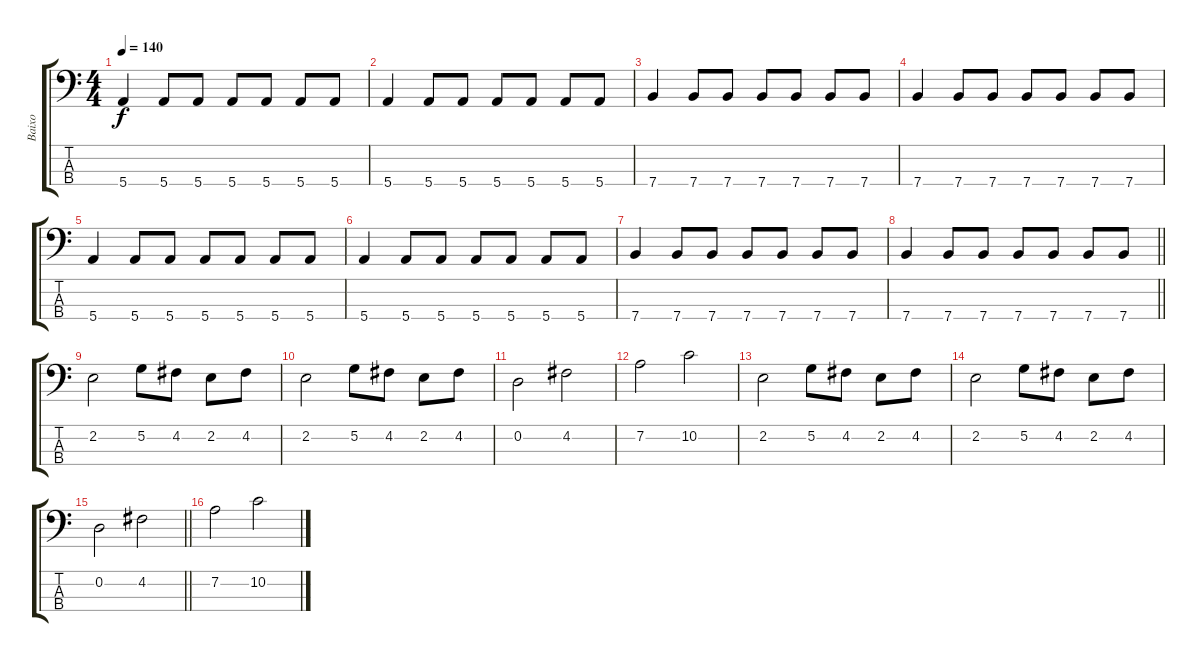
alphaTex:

\track ("Baixo" "Baixo") {instrument electricbassfinger}
\staff {score tabs}
\tuning (G2 D2 A1 E1) {hide}
\ts (4 4)
\tempo 140
\clef f4
\ks c
5.4.4{dy f} 5.4.8 5.4.8 5.4.8 5.4.8 5.4.8 5.4.8 |
5.4.4 5.4.8 5.4.8 5.4.8 5.4.8 5.4.8 5.4.8 |
7.4.4 7.4.8 7.4.8 7.4.8 7.4.8 7.4.8 7.4.8 |
7.4.4 7.4.8 7.4.8 7.4.8 7.4.8 7.4.8 7.4.8 |
5.4.4 5.4.8 5.4.8 5.4.8 5.4.8 5.4.8 5.4.8 |
5.4.4 5.4.8 5.4.8 5.4.8 5.4.8 5.4.8 5.4.8 |
7.4.4 7.4.8 7.4.8 7.4.8 7.4.8 7.4.8 7.4.8 |
\barLineRight lightlight
7.4.4 7.4.8 7.4.8 7.4.8 7.4.8 7.4.8 7.4.8 |
2.2.2 5.2.8 4.2.8 2.2.8 4.2.8 |
2.2.2 5.2.8 4.2.8 2.2.8 4.2.8 |
0.2.2 4.2.2 |
7.2.2 10.2.2 |
2.2.2 5.2.8 4.2.8 2.2.8 4.2.8 |
2.2.2 5.2.8 4.2.8 2.2.8 4.2.8 |
\barLineRight lightlight
0.2.2 4.2.2 |
7.2.2 10.2.2
